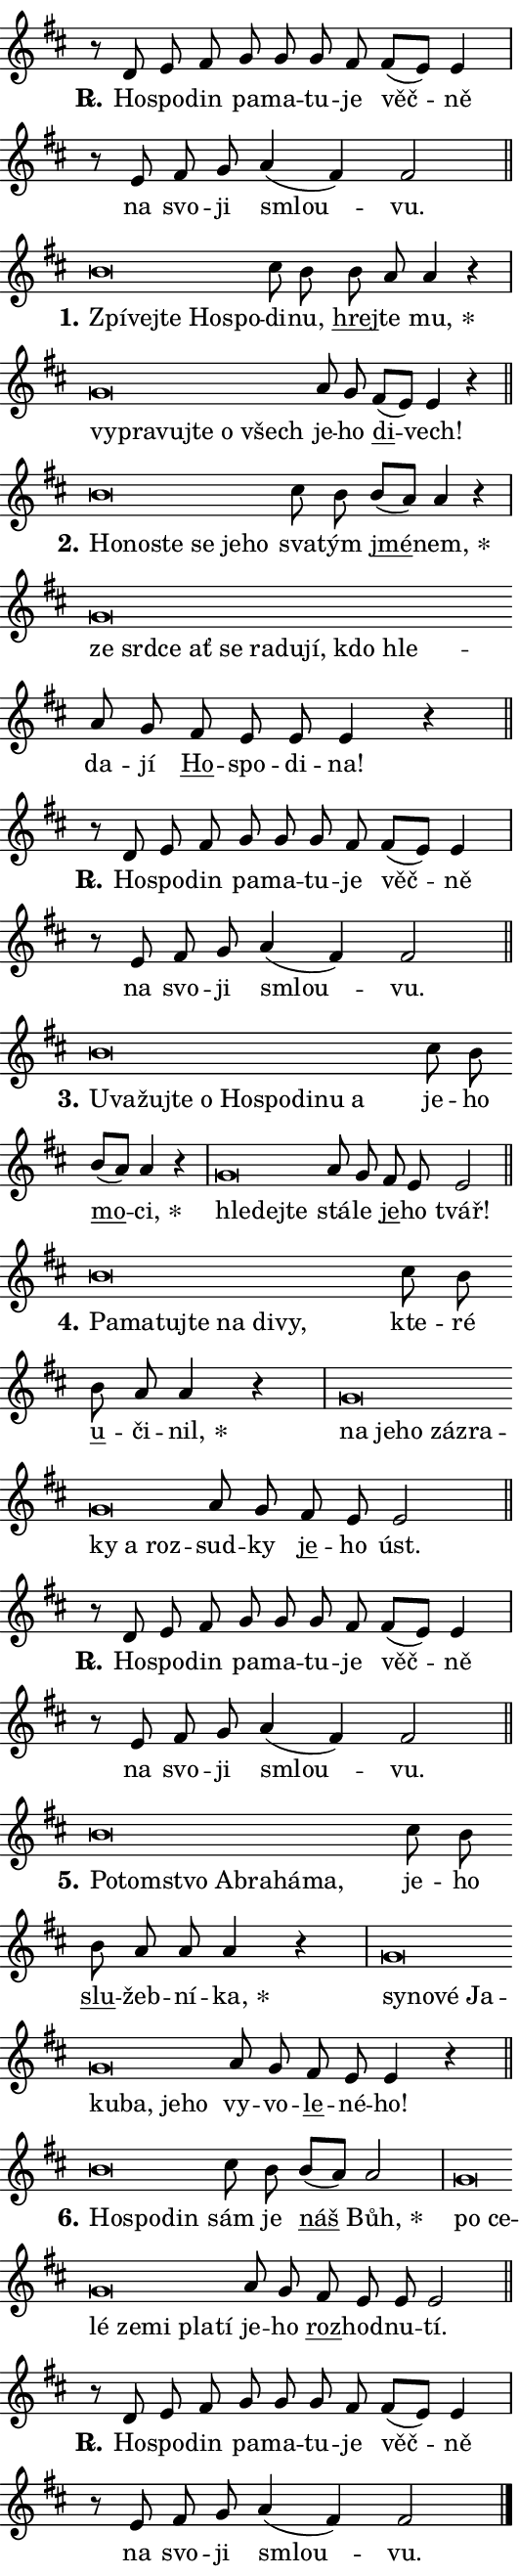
\version "2.24.0"
\header { tagline = "" }
\paper {
  indent = 0\cm
  top-margin = 0\cm
  right-margin = 0.13\cm % to fit lyric hyphens
  bottom-margin = 0\cm
  left-margin = 0\cm
  paper-width = 9\cm
  page-breaking = #ly:one-page-breaking
  system-system-spacing.basic-distance = #11
  score-system-spacing.basic-distance = #11
  ragged-last = ##f
}


%% Author: Thomas Morley
%% https://lists.gnu.org/archive/html/lilypond-user/2020-05/msg00002.html
#(define (line-position grob)
"Returns position of @var[grob} in current system:
   @code{'start}, if at first time-step
   @code{'end}, if at last time-step
   @code{'middle} otherwise
"
  (let* ((col (ly:item-get-column grob))
         (ln (ly:grob-object col 'left-neighbor))
         (rn (ly:grob-object col 'right-neighbor))
         (col-to-check-left (if (ly:grob? ln) ln col))
         (col-to-check-right (if (ly:grob? rn) rn col))
         (break-dir-left
           (and
             (ly:grob-property col-to-check-left 'non-musical #f)
             (ly:item-break-dir col-to-check-left)))
         (break-dir-right
           (and
             (ly:grob-property col-to-check-right 'non-musical #f)
             (ly:item-break-dir col-to-check-right))))
        (cond ((eqv? 1 break-dir-left) 'start)
              ((eqv? -1 break-dir-right) 'end)
              (else 'middle))))

#(define (tranparent-at-line-position vctor)
  (lambda (grob)
  "Relying on @code{line-position} select the relevant enry from @var{vctor}.
Used to determine transparency,"
    (case (line-position grob)
      ((end) (not (vector-ref vctor 0)))
      ((middle) (not (vector-ref vctor 1)))
      ((start) (not (vector-ref vctor 2))))))

noteHeadBreakVisibility =
#(define-music-function (break-visibility)(vector?)
"Makes @code{NoteHead}s transparent relying on @var{break-visibility}"
#{
  \override NoteHead.transparent =
    #(tranparent-at-line-position break-visibility)
#})

#(define delete-ledgers-for-transparent-note-heads
  (lambda (grob)
    "Reads whether a @code{NoteHead} is transparent.
If so this @code{NoteHead} is removed from @code{'note-heads} from
@var{grob}, which is supposed to be @code{LedgerLineSpanner}.
As a result ledgers are not printed for this @code{NoteHead}"
    (let* ((nhds-array (ly:grob-object grob 'note-heads))
           (nhds-list
             (if (ly:grob-array? nhds-array)
                 (ly:grob-array->list nhds-array)
                 '()))
           ;; Relies on the transparent-property being done before
           ;; Staff.LedgerLineSpanner.after-line-breaking is executed.
           ;; This is fragile ...
           (to-keep
             (remove
               (lambda (nhd)
                 (ly:grob-property nhd 'transparent #f))
               nhds-list)))
      ;; TODO find a better method to iterate over grob-arrays, similiar
      ;; to filter/remove etc for lists
      ;; For now rebuilt from scratch
      (set! (ly:grob-object grob 'note-heads)  '())
      (for-each
        (lambda (nhd)
          (ly:pointer-group-interface::add-grob grob 'note-heads nhd))
        to-keep))))

squashNotes = {
  \override NoteHead.X-extent = #'(-0.2 . 0.2)
  \override NoteHead.Y-extent = #'(-0.75 . 0)
  \override NoteHead.stencil =
    #(lambda (grob)
       (let ((pos (ly:grob-property grob 'staff-position)))
         (begin
           (if (< pos -7) (display "ERROR: Lower brevis then expected\n") (display ""))
           (if (<= pos -6) ly:text-interface::print ly:note-head::print))))
}
unSquashNotes = {
  \revert NoteHead.X-extent
  \revert NoteHead.Y-extent
  \revert NoteHead.stencil
}

hideNotes = \noteHeadBreakVisibility #begin-of-line-visible
unHideNotes = \noteHeadBreakVisibility #all-visible

% work-around for resetting accidentals
% https://lilypond.org/doc/v2.23/Documentation/notation/displaying-rhythms#unmetered-music
cadenzaMeasure = {
  \cadenzaOff
  \partial 1024 s1024
  \cadenzaOn
}

#(define-markup-command (accent layout props text) (markup?)
  "Underline accented syllable"
  (interpret-markup layout props
    #{\markup \override #'(offset . 4.3) \underline { #text }#}))

responsum = \markup \concat {
  "R" \hspace #-1.05 \path #0.1 #'((moveto 0 0.07) (lineto 0.9 0.8)) \hspace #0.05 "."
}

spaceSize = #0.6828661417322834 % exact space size for TeX Gyre Schola

\layout {
  \context {
    \Staff
    \remove "Time_signature_engraver"
    \override LedgerLineSpanner.after-line-breaking = #delete-ledgers-for-transparent-note-heads
  }
  \context {
    \Lyrics {
      \override LyricSpace.minimum-distance = \spaceSize
      \override LyricText.font-name = #"TeX Gyre Schola"
      \override LyricText.font-size = 1
      \override StanzaNumber.font-name = #"TeX Gyre Schola Bold"
      \override StanzaNumber.font-size = 1
    }
  }
  \context {
    \Score 
    \override NoteHead.text =
      #(lambda (grob) 
        (let ((pos (ly:grob-property grob 'staff-position)))
          #{\markup {
            \combine
              \halign #-0.55 \raise #(if (= pos -6) 0 0.5) \override #'(thickness . 2) \draw-line #'(3.2 . 0)
              \musicglyph "noteheads.sM1"
          }#}))
  }
}

% magnetic-lyrics.ily
%
%   written by
%     Jean Abou Samra <jean@abou-samra.fr>
%     Werner Lemberg <wl@gnu.org>
%
%   adapted by
%     Jiri Hon <jiri.hon@gmail.com>
%
% Version 2022-Apr-15

% https://www.mail-archive.com/lilypond-user@gnu.org/msg149350.html

#(define (Left_hyphen_pointer_engraver context)
   "Collect syllable-hyphen-syllable occurrences in lyrics and store
them in properties.  This engraver only looks to the left.  For
example, if the lyrics input is @code{foo -- bar}, it does the
following.

@itemize @bullet
@item
Set the @code{text} property of the @code{LyricHyphen} grob between
@q{foo} and @q{bar} to @code{foo}.

@item
Set the @code{left-hyphen} property of the @code{LyricText} grob with
text @q{foo} to the @code{LyricHyphen} grob between @q{foo} and
@q{bar}.
@end itemize

Use this auxiliary engraver in combination with the
@code{lyric-@/text::@/apply-@/magnetic-@/offset!} hook."
   (let ((hyphen #f)
         (text #f))
     (make-engraver
      (acknowledgers
       ((lyric-syllable-interface engraver grob source-engraver)
        (set! text grob)))
      (end-acknowledgers
       ((lyric-hyphen-interface engraver grob source-engraver)
        ;(when (not (grob::has-interface grob 'lyric-space-interface))
          (set! hyphen grob)));)
      ((stop-translation-timestep engraver)
       (when (and text hyphen)
         (ly:grob-set-object! text 'left-hyphen hyphen))
       (set! text #f)
       (set! hyphen #f)))))

#(define (lyric-text::apply-magnetic-offset! grob)
   "If the space between two syllables is less than the value in
property @code{LyricText@/.details@/.squash-threshold}, move the right
syllable to the left so that it gets concatenated with the left
syllable.

Use this function as a hook for
@code{LyricText@/.after-@/line-@/breaking} if the
@code{Left_@/hyphen_@/pointer_@/engraver} is active."
   (let ((hyphen (ly:grob-object grob 'left-hyphen #f)))
     (when hyphen
       (let ((left-text (ly:spanner-bound hyphen LEFT)))
         (when (grob::has-interface left-text 'lyric-syllable-interface)
           (let* ((common (ly:grob-common-refpoint grob left-text X))
                  (this-x-ext (ly:grob-extent grob common X))
                  (left-x-ext
                   (begin
                     ;; Trigger magnetism for left-text.
                     (ly:grob-property left-text 'after-line-breaking)
                     (ly:grob-extent left-text common X)))
                  ;; `delta` is the gap width between two syllables.
                  (delta (- (interval-start this-x-ext)
                            (interval-end left-x-ext)))
                  (details (ly:grob-property grob 'details))
                  (threshold (assoc-get 'squash-threshold details 0.2)))
             (when (< delta threshold)
               (let* (;; We have to manipulate the input text so that
                      ;; ligatures crossing syllable boundaries are not
                      ;; disabled.  For languages based on the Latin
                      ;; script this is essentially a beautification.
                      ;; However, for non-Western scripts it can be a
                      ;; necessity.
                      (lt (ly:grob-property left-text 'text))
                      (rt (ly:grob-property grob 'text))
                      (is-space (grob::has-interface hyphen 'lyric-space-interface))
                      (space (if is-space " " ""))
                      (extra-delta (if is-space spaceSize 0))
                      ;; Append new syllable.
                      (ltrt-space (if (and (string? lt) (string? rt))
                                (string-append lt space rt)
                                (make-concat-markup (list lt space rt))))
                      ;; Right-align `ltrt` to the right side.
                      (ltrt-space-markup (grob-interpret-markup
                               grob
                               (make-translate-markup
                                (cons (interval-length this-x-ext) 0)
                                (make-right-align-markup ltrt-space)))))
                 (begin
                   ;; Don't print `left-text`.
                   (ly:grob-set-property! left-text 'stencil #f)
                   ;; Set text and stencil (which holds all collected
                   ;; syllables so far) and shift it to the left.
                   (ly:grob-set-property! grob 'text ltrt-space)
                   (ly:grob-set-property! grob 'stencil ltrt-space-markup)
                   (ly:grob-translate-axis! grob (- (- delta extra-delta)) X))))))))))


#(define (lyric-hyphen::displace-bounds-first grob)
   ;; Make very sure this callback isn't triggered too early.
   (let ((left (ly:spanner-bound grob LEFT))
         (right (ly:spanner-bound grob RIGHT)))
     (ly:grob-property left 'after-line-breaking)
     (ly:grob-property right 'after-line-breaking)
     (ly:lyric-hyphen::print grob)))

squashThreshold = #0.4

\layout {
  \context {
    \Lyrics
    \consists #Left_hyphen_pointer_engraver
    \override LyricText.after-line-breaking =
      #lyric-text::apply-magnetic-offset!
    \override LyricHyphen.stencil = #lyric-hyphen::displace-bounds-first
    \override LyricText.details.squash-threshold = \squashThreshold
    \override LyricHyphen.minimum-distance = 0
    \override LyricHyphen.minimum-length = \squashThreshold
  }
}

squashText = \override LyricText.details.squash-threshold = 9999
unSquashText = \override LyricText.details.squash-threshold = \squashThreshold

leftText = \override LyricText.self-alignment-X = #LEFT
unLeftText = \revert LyricText.self-alignment-X

starOffset = #(lambda (grob) 
                (let ((x_offset (ly:self-alignment-interface::aligned-on-x-parent grob)))
                  (if (= x_offset 0) 0 (+ x_offset 1.2))))

star = #(define-music-function (syllable)(string?)
"Append star separator at the end of a syllable"
#{
  \once \override LyricText.X-offset = #starOffset
  \lyricmode { \markup {
    #syllable
    \override #'((font-name . "TeX Gyre Schola Bold")) \hspace #0.2 \lower #0.65 \larger "*"
  } }
#})

starAccent = #(define-music-function (syllable)(string?)
"Append star separator at the end of a syllable and make accent"
#{
  \once \override LyricText.X-offset = #starOffset
  \lyricmode { \markup {
    \accent #syllable
    \override #'((font-name . "TeX Gyre Schola Bold")) \hspace #0.2 \lower #0.65 \larger "*"
  } }
#})

breath = #(define-music-function (syllable)(string?)
"Append breathing indicator at the end of a syllable"
#{
  \lyricmode { \markup { #syllable "+" } }
#})

optionalBreath = #(define-music-function (syllable)(string?)
"Append optional breathing indicator at the end of a syllable"
#{
  \lyricmode { \markup { #syllable "(+)" } }
#})


\score {
    <<
        \new Voice = "melody" { \cadenzaOn \key d \major \relative { r8 d' e fis g g g fis \bar "" fis[( e)] e4 \cadenzaMeasure \bar "|" r8 e fis g \bar "" a4( fis) fis2 \cadenzaMeasure \bar "||" \break } }
        \new Lyrics \lyricsto "melody" { \lyricmode { \set stanza = \responsum
Ho -- spo -- din pa -- ma -- tu -- je věč -- ně na svo -- ji smlou -- vu. } }
    >>
    \layout {}
}

\score {
    <<
        \new Voice = "melody" { \cadenzaOn \key d \major \relative { \squashNotes b'\breve*1/16 \hideNotes \breve*1/16 \bar "" \breve*1/16 \bar "" \breve*1/16 \breve*1/16 \bar "" \unHideNotes \unSquashNotes cis8 b \bar "" b a a4 r \cadenzaMeasure \bar "|" \squashNotes g\breve*1/16 \hideNotes \breve*1/16 \bar "" \breve*1/16 \bar "" \breve*1/16 \bar "" \breve*1/16 \breve*1/16 \bar "" \unHideNotes \unSquashNotes a8 g \bar "" fis[( e)] e4 r \cadenzaMeasure \bar "||" \break } }
        \new Lyrics \lyricsto "melody" { \lyricmode { \set stanza = "1."
\leftText Zpí -- \squashText vej -- te Ho -- spo -- \unLeftText \unSquashText di -- nu, \markup \accent hrej -- te \star mu, \leftText vy -- \squashText pra -- vuj -- te o všech \unLeftText \unSquashText je -- ho \markup \accent di -- vech! } }
    >>
    \layout {}
}

\score {
    <<
        \new Voice = "melody" { \cadenzaOn \key d \major \relative { \squashNotes b'\breve*1/16 \hideNotes \breve*1/16 \bar "" \breve*1/16 \bar "" \breve*1/16 \bar "" \breve*1/16 \breve*1/16 \bar "" \unHideNotes \unSquashNotes cis8 b \bar "" b[( a)] a4 r \cadenzaMeasure \bar "|" \squashNotes g\breve*1/16 \hideNotes \breve*1/16 \bar "" \breve*1/16 \bar "" \breve*1/16 \bar "" \breve*1/16 \bar "" \breve*1/16 \bar "" \breve*1/16 \bar "" \breve*1/16 \bar "" \breve*1/16 \breve*1/16 \bar "" \unHideNotes \unSquashNotes a8 g \bar "" fis e e e4 r \cadenzaMeasure \bar "||" \break } }
        \new Lyrics \lyricsto "melody" { \lyricmode { \set stanza = "2."
\leftText Ho -- \squashText no -- ste se je -- ho \unLeftText \unSquashText sva -- tým \markup \accent jmé -- \star nem, \leftText ze \squashText srd -- ce ať se ra -- du -- jí, kdo hle -- \unLeftText \unSquashText da -- jí \markup \accent Ho -- spo -- di -- na! } }
    >>
    \layout {}
}

\score {
    <<
        \new Voice = "melody" { \cadenzaOn \key d \major \relative { r8 d' e fis g g g fis \bar "" fis[( e)] e4 \cadenzaMeasure \bar "|" r8 e fis g \bar "" a4( fis) fis2 \cadenzaMeasure \bar "||" \break } }
        \new Lyrics \lyricsto "melody" { \lyricmode { \set stanza = \responsum
Ho -- spo -- din pa -- ma -- tu -- je věč -- ně na svo -- ji smlou -- vu. } }
    >>
    \layout {}
}

\score {
    <<
        \new Voice = "melody" { \cadenzaOn \key d \major \relative { \squashNotes b'\breve*1/16 \hideNotes \breve*1/16 \bar "" \breve*1/16 \bar "" \breve*1/16 \bar "" \breve*1/16 \bar "" \breve*1/16 \bar "" \breve*1/16 \bar "" \breve*1/16 \bar "" \breve*1/16 \breve*1/16 \bar "" \unHideNotes \unSquashNotes cis8 b \bar "" b[( a)] a4 r \cadenzaMeasure \bar "|" \squashNotes g\breve*1/16 \hideNotes \breve*1/16 \breve*1/16 \bar "" \unHideNotes \unSquashNotes a8 g \bar "" fis e e2 \cadenzaMeasure \bar "||" \break } }
        \new Lyrics \lyricsto "melody" { \lyricmode { \set stanza = "3."
\leftText U -- \squashText va -- žuj -- te o Ho -- spo -- di -- nu a \unLeftText \unSquashText je -- ho \markup \accent mo -- \star ci, \leftText hle -- \squashText dej -- te \unLeftText \unSquashText stá -- le \markup \accent je -- ho tvář! } }
    >>
    \layout {}
}

\score {
    <<
        \new Voice = "melody" { \cadenzaOn \key d \major \relative { \squashNotes b'\breve*1/16 \hideNotes \breve*1/16 \bar "" \breve*1/16 \bar "" \breve*1/16 \bar "" \breve*1/16 \bar "" \breve*1/16 \breve*1/16 \bar "" \unHideNotes \unSquashNotes cis8 b \bar "" b a a4 r \cadenzaMeasure \bar "|" \squashNotes g\breve*1/16 \hideNotes \breve*1/16 \bar "" \breve*1/16 \bar "" \breve*1/16 \bar "" \breve*1/16 \bar "" \breve*1/16 \bar "" \breve*1/16 \breve*1/16 \bar "" \unHideNotes \unSquashNotes a8 g \bar "" fis e e2 \cadenzaMeasure \bar "||" \break } }
        \new Lyrics \lyricsto "melody" { \lyricmode { \set stanza = "4."
\leftText Pa -- \squashText ma -- tuj -- te na di -- vy, \unLeftText \unSquashText kte -- ré \markup \accent u -- či -- \star nil, \leftText na \squashText je -- ho zá -- zra -- ky a roz -- \unLeftText \unSquashText sud -- ky \markup \accent je -- ho úst. } }
    >>
    \layout {}
}

\score {
    <<
        \new Voice = "melody" { \cadenzaOn \key d \major \relative { r8 d' e fis g g g fis \bar "" fis[( e)] e4 \cadenzaMeasure \bar "|" r8 e fis g \bar "" a4( fis) fis2 \cadenzaMeasure \bar "||" \break } }
        \new Lyrics \lyricsto "melody" { \lyricmode { \set stanza = \responsum
Ho -- spo -- din pa -- ma -- tu -- je věč -- ně na svo -- ji smlou -- vu. } }
    >>
    \layout {}
}

\score {
    <<
        \new Voice = "melody" { \cadenzaOn \key d \major \relative { \squashNotes b'\breve*1/16 \hideNotes \breve*1/16 \bar "" \breve*1/16 \bar "" \breve*1/16 \bar "" \breve*1/16 \bar "" \breve*1/16 \breve*1/16 \bar "" \unHideNotes \unSquashNotes cis8 b \bar "" b a a a4 r \cadenzaMeasure \bar "|" \squashNotes g\breve*1/16 \hideNotes \breve*1/16 \bar "" \breve*1/16 \bar "" \breve*1/16 \bar "" \breve*1/16 \bar "" \breve*1/16 \bar "" \breve*1/16 \breve*1/16 \bar "" \unHideNotes \unSquashNotes a8 g \bar "" fis e e4 r \cadenzaMeasure \bar "||" \break } }
        \new Lyrics \lyricsto "melody" { \lyricmode { \set stanza = "5."
\leftText Po -- \squashText tom -- stvo Ab -- ra -- há -- ma, \unLeftText \unSquashText je -- ho \markup \accent slu -- žeb -- ní -- \star ka, \leftText sy -- \squashText no -- vé Ja -- ku -- ba, je -- ho \unLeftText \unSquashText vy -- vo -- \markup \accent le -- né -- ho! } }
    >>
    \layout {}
}

\score {
    <<
        \new Voice = "melody" { \cadenzaOn \key d \major \relative { \squashNotes b'\breve*1/16 \hideNotes \breve*1/16 \breve*1/16 \bar "" \unHideNotes \unSquashNotes cis8 b \bar "" b[( a)] a2 \cadenzaMeasure \bar "|" \squashNotes g\breve*1/16 \hideNotes \breve*1/16 \bar "" \breve*1/16 \bar "" \breve*1/16 \bar "" \breve*1/16 \bar "" \breve*1/16 \breve*1/16 \bar "" \unHideNotes \unSquashNotes a8 g \bar "" fis e e e2 \cadenzaMeasure \bar "||" \break } }
        \new Lyrics \lyricsto "melody" { \lyricmode { \set stanza = "6."
\leftText Ho -- \squashText spo -- din \unLeftText \unSquashText sám je \markup \accent náš \star Bůh, \leftText po \squashText ce -- lé ze -- mi pla -- tí \unLeftText \unSquashText je -- ho \markup \accent roz -- hod -- nu -- tí. } }
    >>
    \layout {}
}

\score {
    <<
        \new Voice = "melody" { \cadenzaOn \key d \major \relative { r8 d' e fis g g g fis \bar "" fis[( e)] e4 \cadenzaMeasure \bar "|" r8 e fis g \bar "" a4( fis) fis2 \cadenzaMeasure \bar "||" \break } \bar "|." }
        \new Lyrics \lyricsto "melody" { \lyricmode { \set stanza = \responsum
Ho -- spo -- din pa -- ma -- tu -- je věč -- ně na svo -- ji smlou -- vu. } }
    >>
    \layout {}
}
